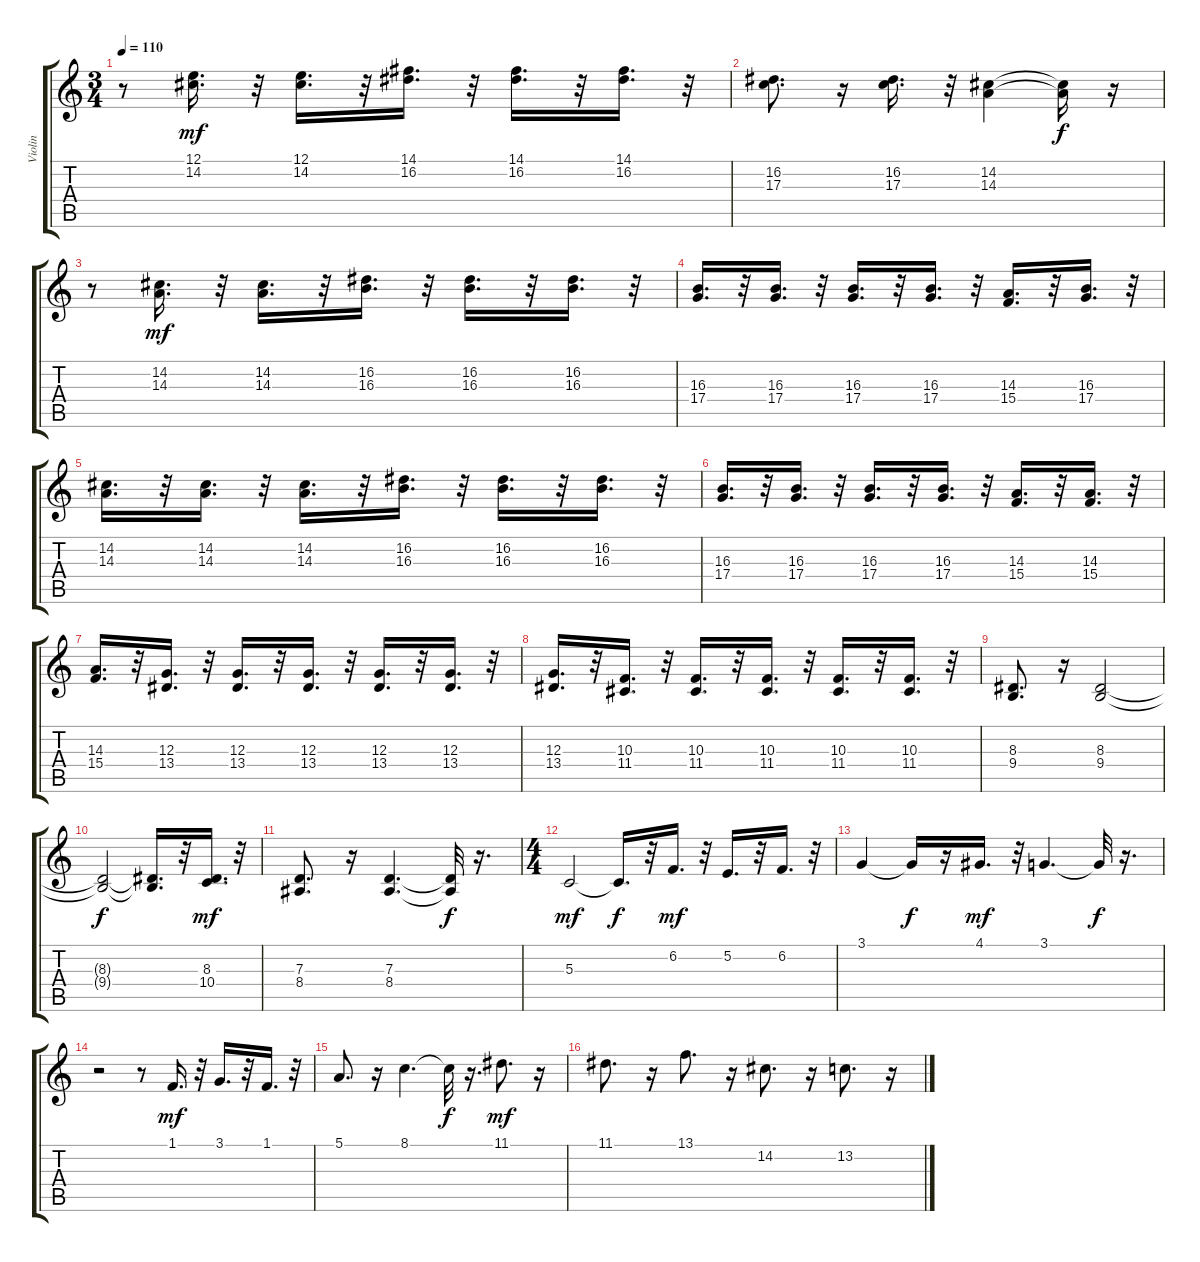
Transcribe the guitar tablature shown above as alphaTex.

\track ("Violin" "Violin") {instrument violin}
\staff {score tabs}
\tuning (E4 B3 G3 D3 A2 E2) {hide}
\ts (3 4)
\tempo 110
\clef g2
\ks c
r.8{dy f} (12.1 14.2).16{d dy mf} r.32 (12.1 14.2).16{d} r.32 (14.1 16.2).16{d} r.32 (14.1 16.2).16{d} r.32 (14.1 16.2).16{d} r.32 |
(16.2 17.3).8{d} r.16 (16.2 17.3).16{d} r.32 (14.2 14.3).4 (14.2{t} 14.3{t}).16{dy f} r.16 |
r.8 (14.2 14.3).16{d dy mf} r.32 (14.2 14.3).16{d} r.32 (16.2 16.3).16{d} r.32 (16.2 16.3).16{d} r.32 (16.2 16.3).16{d} r.32 |
(16.3 17.4).16{d} r.32 (16.3 17.4).16{d} r.32 (16.3 17.4).16{d} r.32 (16.3 17.4).16{d} r.32 (14.3 15.4).16{d} r.32 (16.3 17.4).16{d} r.32 |
(14.2 14.3).16{d} r.32 (14.2 14.3).16{d} r.32 (14.2 14.3).16{d} r.32 (16.2 16.3).16{d} r.32 (16.2 16.3).16{d} r.32 (16.2 16.3).16{d} r.32 |
(16.3 17.4).16{d} r.32 (16.3 17.4).16{d} r.32 (16.3 17.4).16{d} r.32 (16.3 17.4).16{d} r.32 (14.3 15.4).16{d} r.32 (14.3 15.4).16{d} r.32 |
(14.3 15.4).16{d} r.32 (12.3 13.4).16{d} r.32 (12.3 13.4).16{d} r.32 (12.3 13.4).16{d} r.32 (12.3 13.4).16{d} r.32 (12.3 13.4).16{d} r.32 |
(12.3 13.4).16{d} r.32 (10.3 11.4).16{d} r.32 (10.3 11.4).16{d} r.32 (10.3 11.4).16{d} r.32 (10.3 11.4).16{d} r.32 (10.3 11.4).16{d} r.32 |
(8.3 9.4).8{d} r.16 (8.3 9.4).2 |
(8.3{t} 9.4{t}).2{dy f} (8.3{t} 9.4{t}).16{d} r.32 (8.3 10.4).16{d dy mf} r.32 |
(7.3 8.4).8{d} r.16 (7.3 8.4).4{d} (7.3{t} 8.4{t}).32{dy f} r.16{d} |
\ts (4 4)
5.3.2{dy mf} 5.3{t}.16{d dy f} r.32 6.2.16{d dy mf} r.32 5.2.16{d} r.32 6.2.16{d} r.32 |
3.1.4 3.1{t}.16{dy f} r.16 4.1.16{d dy mf} r.32 3.1.4{d} 3.1{t}.32{dy f} r.16{d} |
r.2 r.8 1.1.16{d dy mf} r.32 3.1.16{d} r.32 1.1.16{d} r.32 |
5.1.8{d} r.16 8.1.4{d} 8.1{t}.32{dy f} r.16{d} 11.1.8{d dy mf} r.16 |
11.1.8{d} r.16 13.1.8{d} r.16 14.2.8{d} r.16 13.2.8{d} r.16
